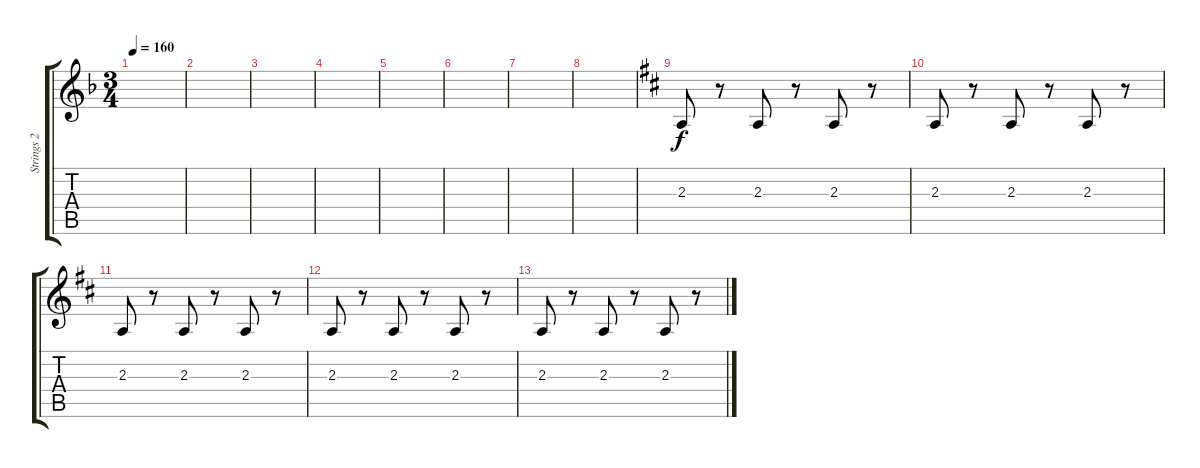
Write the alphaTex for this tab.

\track ("Strings 2" "Strings 2") {instrument stringensemble1}
\staff {score tabs}
\tuning (E4 B3 G3 D3 A2 E2) {hide}
\ts (3 4)
\tempo 160
\clef g2
\ks f
|
|
|
|
|
|
|
|
\ks d
2.3.8 r.8 2.3.8 r.8 2.3.8 r.8 |
2.3.8 r.8 2.3.8 r.8 2.3.8 r.8 |
2.3.8 r.8 2.3.8 r.8 2.3.8 r.8 |
2.3.8 r.8 2.3.8 r.8 2.3.8 r.8 |
2.3.8 r.8 2.3.8 r.8 2.3.8 r.8
